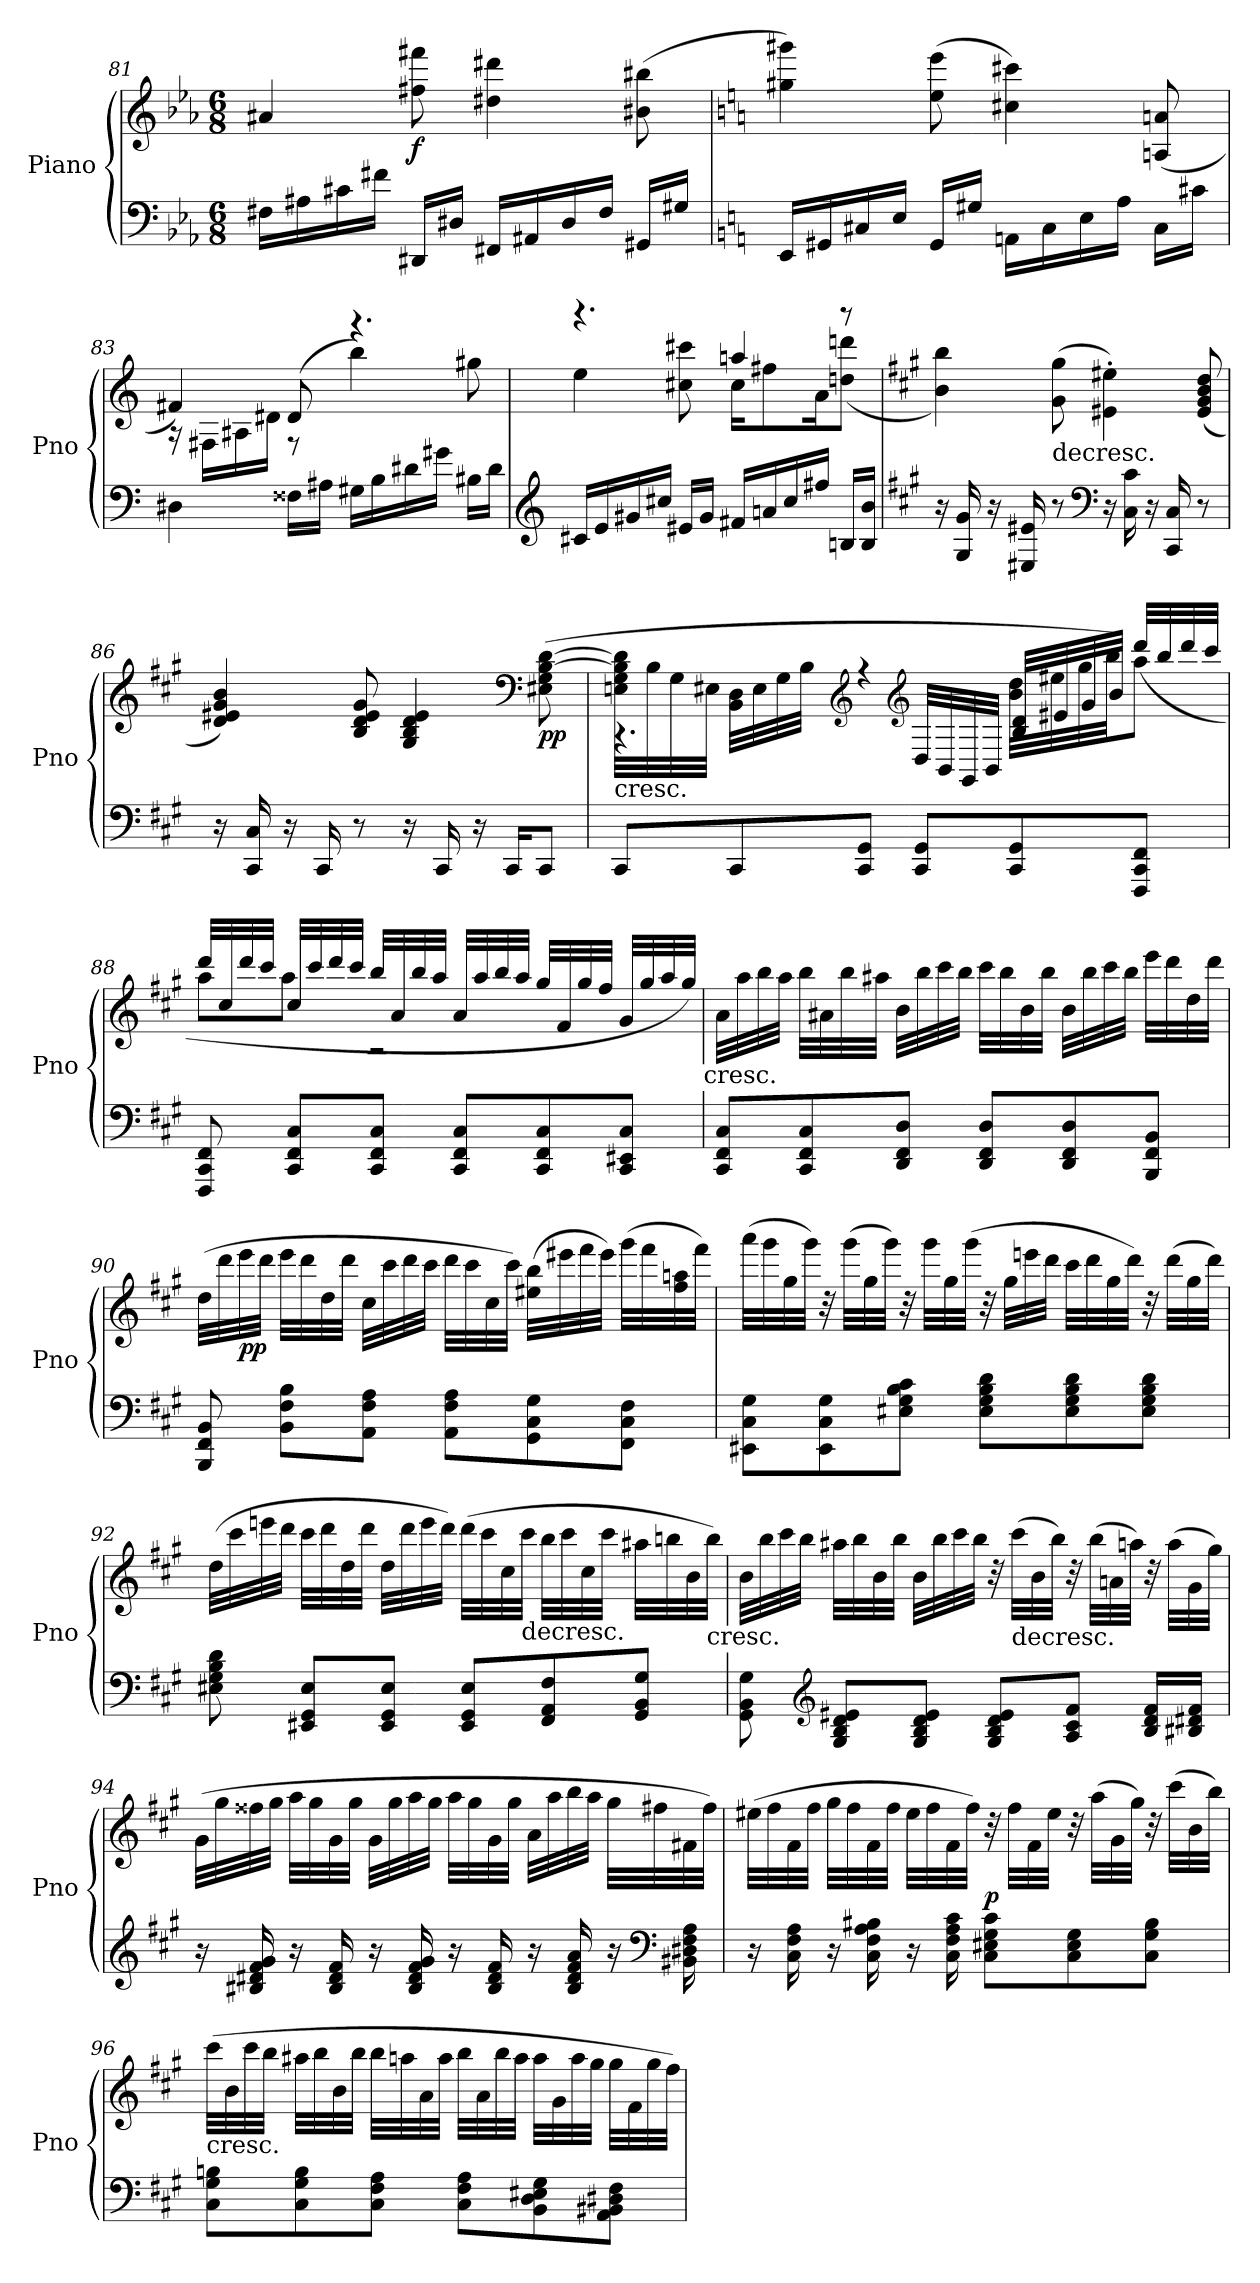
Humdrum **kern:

**kern	**kern	**dynam
*part1	*part1	*part1
*staff2	*staff1	*staff1/2
*I"Piano	*	*
*I'Pno	*	*
!!LO:LB:g=z
*clefF4	*clefG2	*
*k[b-e-a-]	*k[b-e-a-]	*
*M6/8	*M6/8	*
=81	=81	=81
16F#X\LL	4a#X/	.
16A#X\	.	.
16c#X\	.	.
16f#X\JJ	.	.
!	!	!LO:DY:b
16DD#X/LL	8ff#X\ 8fff#X\	f
16D#X/JJ	.	.
16FF#X/LL	4dd#X\ 4ddd#X\	.
16AA#X/	.	.
16D#/	.	.
16F#/JJ	.	.
16GG#X/LL	(>8b#X\ 8bb#X\	.
16G#X/JJ	.	.
=82	=82	=82
*k[]	*k[]	*
16EE/LL	4gg#X\ 4ggg#X\)	.
16GG#X/	.	.
16C#X/	.	.
16E/JJ	.	.
16GG#/LL	(>8ee\ 8eee\	.
16G#X/JJ	.	.
16AAn\LL	4cc#X\ 4ccc#X\)	.
16C#\	.	.
16E\	.	.
16A\JJ	.	.
16C#\LL	(<8An/ 8an/	.
16c#X\JJ	.	.
!!LO:LB:g=z
=83	=83	=83
*	*^	*
4D#X\	4f#X/)	16r	.
.	.	16F#X\LL	.
.	.	16A#X\	.
.	.	16d#X\JJ	.
16F##X\LL	(>8d#/	8r	.
16A#X\JJ	.	.	.
16G#X\LL	4.r	4bb\)	.
16B\	.	.	.
16d#X\	.	.	.
16g#X\JJ	.	.	.
16B#X\LL	.	8gg#X\	.
16d#\JJ	.	.	.
=84	=84	=84	=84
*clefG2	*	*	*
16c#X/LL	4.r	4ee\	.
16e/	.	.	.
16g#X/	.	.	.
16cc#X/JJ	.	.	.
16e#X/LL	.	8cc#X\ 8ccc#X\	.
16g#/JJ	.	.	.
16f#X/LL	4aan/	16cc#\KL	.
16an/	.	8ff#X\	.
16cc#/	.	.	.
16ff#X/JJ	.	16a\K	.
16Bn/LL	8r	(<8ddn\ 8dddn\J	.
16B/ 16b/JJ	.	.	.
*	*v	*v	*
!!LO:LB:g=z
=85	=85	=85
*k[f#c#g#]	*k[f#c#g#]	*
16r	4b\ 4bb\)	.
16G#/ 16g#/	.	.
16r	.	.
16E#X/ 16e#X/	.	.
!	!LO:TX:b:t=decresc.	!
8r	(>8g#\ 8gg#\	.
*clefF4	*	*
16r	4e#X\' 4ee#X\')	.
16C#\ 16c#\	.	.
16r	.	.
16CC#/ 16C#/	.	.
8r	(<8e#/ 8g#/ 8b/ 8dd/	.
=86	=86	=86
16r	4d/ 4e#X/ 4g#/ 4b/)	.
16CC#/ 16C#/	.	.
16r	.	.
16CC#/	.	.
8r	8B/ 8d/ 8e#/ 8g#/	.
16r	4G#/ 4B/ 4d/ 4e#/	.
16CC#/	.	.
16r	.	.
16CC#/KL	.	.
*	*clefF4	*
!	!	!LO:DY:b
8CC#/J	(>8E#X\ 8G#\ [8B\ [8d\	pp
!!LO:PB:g=z
=87	=87	=87
*	*^	*
!	!LO:TX:b:t=cresc.	!	!
8CC#/L	32En\ 32G#\ 32B\] 32d\]LLL	4.r	.
.	32B\	.	.
.	32G#\	.	.
.	32E#X\JJJ	.	.
8CC#/	32BB\ 32D\LLL	.	.
.	32E#\	.	.
.	32G#\	.	.
.	32B\JJJ	.	.
*	*clefG2	*	*
8CC#/ 8GG#/J	4r	.	.
*	*clefG2	*	*
8CC#/ 8GG#/L	.	32D/LLL	.
.	.	32BB/	.
.	.	32GG#/	.
.	.	32BB/JJJ	.
8CC#/ 8GG#/	32b\ 32dd\LLL	32B/ 32d/LLL	.
.	32ee#X\	32e#X/	.
.	32gg#\	32g#/	.
.	32bb\JJ)	32b/JJJ	.
8FFF#/ 8CC#/ 8FF#/J	8aa\J	(>32ddd/LLL	.
.	.	32bb/	.
.	.	32ddd/	.
.	.	32ccc#/JJJ	.
!!LO:LB:g=z	!!
=88	=88	=88	=88
8FFF#/ 8CC#/ 8FF#/	32ddd/LLL	8aa\L	.
.	32cc#/	.	.
.	32ddd/	.	.
.	32ccc#/JJJ	.	.
8CC#/ 8FF#/ 8C#/L	32cc#/LLL	8aa\J	.
.	32ccc#/	.	.
.	32ddd/	.	.
.	32ccc#/JJJ	.	.
8CC#/ 8FF#/ 8C#/J	32bb/LLL	2r	.
.	32a/	.	.
.	32bb/	.	.
.	32aa/JJJ	.	.
8CC#/ 8FF#/ 8C#/L	32a/LLL	.	.
.	32aa/	.	.
.	32bb/	.	.
.	32aa/JJJ	.	.
8CC#/ 8FF#/ 8C#/	32gg#/LLL	.	.
.	32f#/	.	.
.	32gg#/	.	.
.	32ff#/JJJ	.	.
8CC#/ 8EE#X/ 8C#/J	32g#/LLL	.	.
.	32gg#/	.	.
.	32aa/	.	.
.	32gg#/JJJ)	.	.
*	*v	*v	*
!	!LO:TX:b:t=cresc.	!
!!LO:LB:g=z
=89	=89	=89
8CC#/ 8FF#/ 8C#/L	32a\LLL	.
.	32aa\	.
.	32bb\	.
.	32aa\JJJ	.
8CC#/ 8FF#/ 8C#/	32bb\LLL	.
.	32a#X\	.
.	32bb\	.
.	32aa#X\JJJ	.
8DD/ 8FF#/ 8D/J	32b\LLL	.
.	32bb\	.
.	32ccc#\	.
.	32bb\JJJ	.
8DD/ 8FF#/ 8D/L	32ccc#\LLL	.
.	32bb\	.
.	32b\	.
.	32bb\JJJ	.
8DD/ 8FF#/ 8D/	32b\LLL	.
.	32bb\	.
.	32ccc#\	.
.	32bb\JJJ	.
8BBB/ 8FF#/ 8BB/J	32eee\LLL	.
.	32ddd\	.
.	32dd\	.
.	32ddd\JJJ	.
!!LO:LB:g=z
=90	=90	=90
8BBB/ 8FF#/ 8BB/	(>32dd\LLL	.
.	32ddd\	.
!	!	!LO:DY:b
.	32eee\	pp
.	32ddd\JJJ	.
8BB\ 8F#\ 8B\L	32eee\LLL	.
.	32ddd\	.
.	32dd\	.
.	32ddd\JJJ	.
8AA\ 8F#\ 8A\J	32cc#\LLL	.
.	32ccc#\	.
.	32ddd\	.
.	32ccc#\JJJ	.
8AA\ 8F#\ 8A\L	32ddd\LLL	.
.	32ccc#\	.
.	32cc#\	.
.	32ccc#\JJJ)	.
8GG#\ 8C#\ 8G#\	(>32ee#X\ 32bb\LLL	.
.	32eee#X\	.
.	32fff#\	.
.	32eee#\JJJ)	.
8FF#\ 8C#\ 8F#\J	(>32ggg#\LLL	.
.	32fff#\	.
.	32ff#\ 32aan\	.
.	32fff#\JJJ)	.
!!LO:LB:g=z
=91	=91	=91
8EE#X\ 8C#\ 8G#\L	(>32aaa\LLL	.
.	32ggg#\	.
.	32gg#\	.
.	32ggg#\JJJ)	.
8EE#\ 8C#\ 8G#\	32r	.
.	(>32ggg#\LLL	.
.	32gg#\	.
.	32ggg#\JJJ)	.
8E#X\ 8G#\ 8B\ 8c#\J	32r	.
.	32ggg#\LLL	.
.	32gg#\	.
.	(>32ggg#\JJJ	.
8E#\ 8G#\ 8B\ 8d\L	32r	.
.	32gg#\LLL	.
.	32eeen\	.
.	32ddd\JJJ	.
8E#\ 8G#\ 8B\ 8d\	32ccc#\LLL	.
.	32ddd\	.
.	32gg#\	.
.	32ddd\JJJ)	.
8E#\ 8G#\ 8B\ 8d\J	32r	.
.	(>32ddd\LLL	.
.	32gg#\	.
.	32ddd\JJJ)	.
!!LO:PB:g=z
=92	=92	=92
8E#X\ 8G#\ 8B\ 8d\	(>32dd\LLL	.
.	32ccc#\	.
.	32eeen\	.
.	32ddd\JJJ	.
8EE#X/ 8GG#/ 8E#/L	32ccc#\LLL	.
.	32ddd\	.
.	32dd\	.
.	32ddd\JJJ	.
8EE#/ 8GG#/ 8E#/J	32dd\LLL	.
.	32ddd\	.
.	32eee\	.
.	32ddd\JJJ)	.
8EE#/ 8GG#/ 8E#/L	(>32ddd\LLL	.
.	32ccc#\	.
.	32cc#\	.
!	!LO:TX:b:t=decresc.	!
.	32ccc#\JJJ	.
8FF#/ 8AA/ 8F#/	32bb\LLL	.
.	32ccc#\	.
.	32cc#\	.
.	32ccc#\JJJ	.
8GG#/ 8BB/ 8G#/J	32aa#X\LLL	.
.	32bbn\	.
.	32b\	.
!	!LO:TX:b:t=cresc.	!
.	32bb\JJJ)	.
!!LO:LB:g=z
=93	=93	=93
8GG#\ 8BB\ 8G#\	32b\LLL	.
.	32bb\	.
.	32ccc#\	.
.	32bb\JJJ	.
*clefG2	*	*
8G#/ 8B/ 8d/ 8e#X/L	32aa#X\LLL	.
.	32bb\	.
.	32b\	.
.	32bb\JJJ	.
8G#/ 8B/ 8d/ 8e#/J	32b\LLL	.
.	32bb\	.
.	32ccc#\	.
.	32bb\JJJ	.
8G#/ 8B/ 8d/ 8e#/L	32r	.
!	!LO:TX:b:t=decresc.	!
.	(>32ccc#\LLL	.
.	32b\	.
.	32bb\JJJ)	.
8A/ 8c#/ 8f#/J	32r	.
.	(>32bb\LLL	.
.	32an\	.
.	32aan\JJJ)	.
16B/ 16d/ 16f#/LL	32r	.
.	(>32aa\LLL	.
16B#X/ 16d#X/ 16f#/JJ	32g#\	.
.	32gg#\JJJ)	.
!!LO:LB:g=z
=94	=94	=94
16r	(>32g#\LLL	.
.	32gg#\	.
16B#X/ 16d#X/ 16f#/ 16g#/	32ff##X\	.
.	32gg#\JJJ	.
16r	32aa\LLL	.
.	32gg#\	.
16B#/ 16d#/ 16f#/	32g#\	.
.	32gg#\JJJ	.
16r	32g#\LLL	.
.	32gg#\	.
16B#/ 16d#/ 16f#/ 16g#/	32aa\	.
.	32gg#\JJJ	.
16r	32aa\LLL	.
.	32gg#\	.
16B#/ 16d#/ 16f#/	32g#\	.
.	32gg#\JJJ	.
16r	32a\LLL	.
.	32aa\	.
16B#/ 16d#/ 16f#/ 16a/	32bb\	.
.	32aa\JJJ	.
16r	32gg#\LLL	.
.	32ff#X\	.
*clefF4	*	*
16BB#X\ 16D#X\ 16F#\ 16A\	32f#X\	.
.	32ff#\JJJ)	.
!!LO:LB:g=z
=95	=95	=95
16r	(>32ee#X\LLL	.
.	32ff#\	.
16C#\ 16F#\ 16A\	32f#\	.
.	32ff#\JJJ	.
16r	32gg#\LLL	.
.	32ff#\	.
16C#\ 16F#\ 16A\ 16B#X\	32f#\	.
.	32ff#\JJJ	.
16r	32ee#\LLL	.
.	32ff#\	.
16C#\ 16F#\ 16A\ 16c#\	32f#\	.
.	32ff#\JJJ)	.
!	!	!LO:DY:b
8C#\ 8E#X\ 8G#\ 8c#\L	32r	p
.	32ff#\LLL	.
.	32f#\	.
.	32ee#\JJJ	.
8C#\ 8E#\ 8G#\	32r	.
.	(>32aa\LLL	.
.	32g#\	.
.	32gg#\JJJ)	.
8C#\ 8G#\ 8B#\J	32r	.
.	(>32ccc#\LLL	.
.	32b\	.
.	32bb\JJJ)	.
!!LO:LB:g=z
=96	=96	=96
!	!LO:TX:b:t=cresc.	!
8C#\ 8G#\ 8Bn\L	(>32ccc#\LLL	.
.	32b\	.
.	32ccc#\	.
.	32bb\JJJ	.
8C#\ 8G#\ 8B\	32aa#X\LLL	.
.	32bb\	.
.	32b\	.
.	32bb\JJJ	.
8C#\ 8F#\ 8A\J	32bb\LLL	.
.	32aan\	.
.	32a\	.
.	32aa\JJJ	.
8C#\ 8F#\ 8A\L	32bb\LLL	.
.	32a\	.
.	32bb\	.
.	32aa\JJJ	.
8BB\ 8D\ 8E#X\ 8G#\	32aa\LLL	.
.	32g#\	.
.	32aa\	.
.	32gg#\JJJ	.
8AA\ 8BB#X\ 8D#X\ 8F#\J	32gg#\LLL	.
.	32f#\	.
.	32gg#\	.
.	32ff#\JJJ)	.
=	=	=
*-	*-	*-
